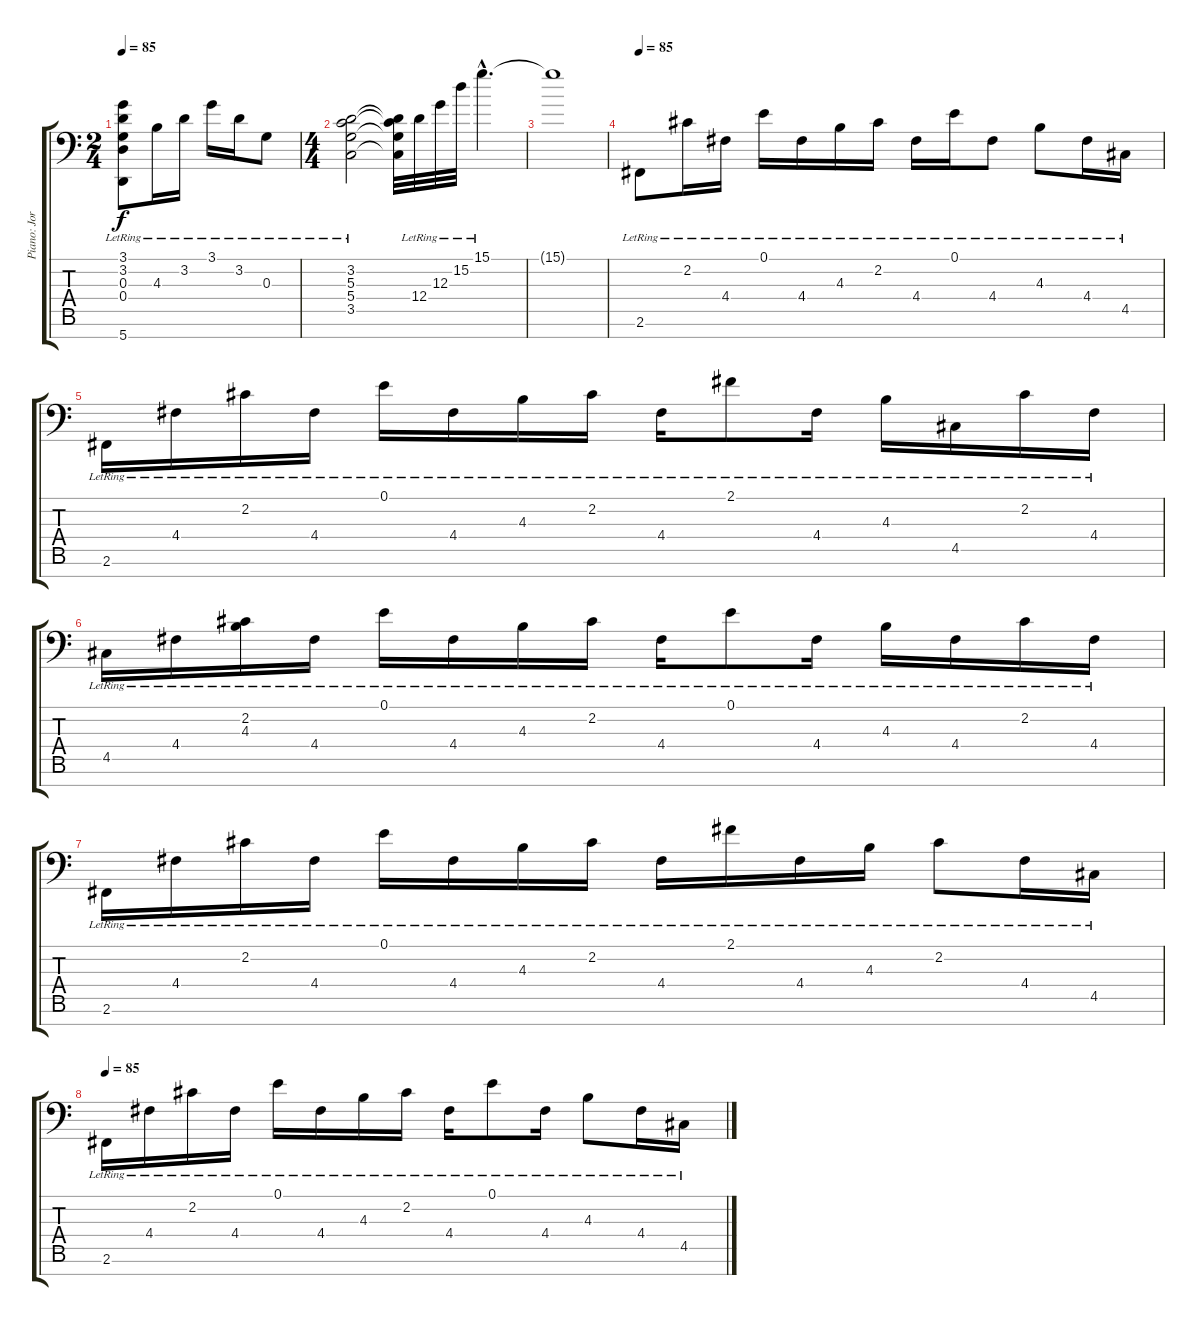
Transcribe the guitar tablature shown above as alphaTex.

\track ("Piano: Jordan Rudess" "Piano: Jor") {instrument acousticgrandpiano}
\staff {score tabs}
\tuning (E4 B3 G3 D3 A2 E2 A1) {hide}
\ts (2 4)
\tempo 85
\clef f4
\ks c
(3.1{lr} 3.2{lr} 0.3{lr} 0.4{lr} 5.7{lr}).8{dy f} 4.3{lr}.16 3.2{lr}.16 3.1{lr}.16 3.2{lr}.16 0.3{lr}.8 |
\ts (4 4)
(3.2{lr} 5.3{lr} 5.4{lr} 3.5{lr}).2 (3.2{t} 5.3{t} 5.4{t} 3.5{t}).32 12.4{lr}.32 12.3{lr}.32 15.2{lr}.32 15.1{hac lr}.4{d} |
15.1{t}.1 |
\tempo 85
2.6{lr}.8 2.2{lr}.16 4.4{lr}.16 0.1{lr}.16 4.4{lr}.16 4.3{lr}.16 2.2{lr}.16 4.4{lr}.16 0.1{lr}.16 4.4{lr}.8 4.3{lr}.8 4.4{lr}.16 4.5{lr}.16 |
2.6{lr}.16 4.4{lr}.16 2.2{lr}.16 4.4{lr}.16 0.1{lr}.16 4.4{lr}.16 4.3{lr}.16 2.2{lr}.16 4.4{lr}.16 2.1{lr}.8 4.4{lr}.16 4.3{lr}.16 4.5{lr}.16 2.2{lr}.16 4.4{lr}.16 |
4.5{lr}.16 4.4{lr}.16 (2.2{lr} 4.3{lr}).16 4.4{lr}.16 0.1{lr}.16 4.4{lr}.16 4.3{lr}.16 2.2{lr}.16 4.4{lr}.16 0.1{lr}.8 4.4{lr}.16 4.3{lr}.16 4.4{lr}.16 2.2{lr}.16 4.4{lr}.16 |
2.6{lr}.16 4.4{lr}.16 2.2{lr}.16 4.4{lr}.16 0.1{lr}.16 4.4{lr}.16 4.3{lr}.16 2.2{lr}.16 4.4{lr}.16 2.1{lr}.16 4.4{lr}.16 4.3{lr}.16 2.2{lr}.8 4.4{lr}.16 4.5{lr}.16 |
\tempo 85
2.6{lr}.16 4.4{lr}.16 2.2{lr}.16 4.4{lr}.16 0.1{lr}.16 4.4{lr}.16 4.3{lr}.16 2.2{lr}.16 4.4{lr}.16 0.1{lr}.8 4.4{lr}.16 4.3{lr}.8 4.4{lr}.16 4.5{lr}.16
